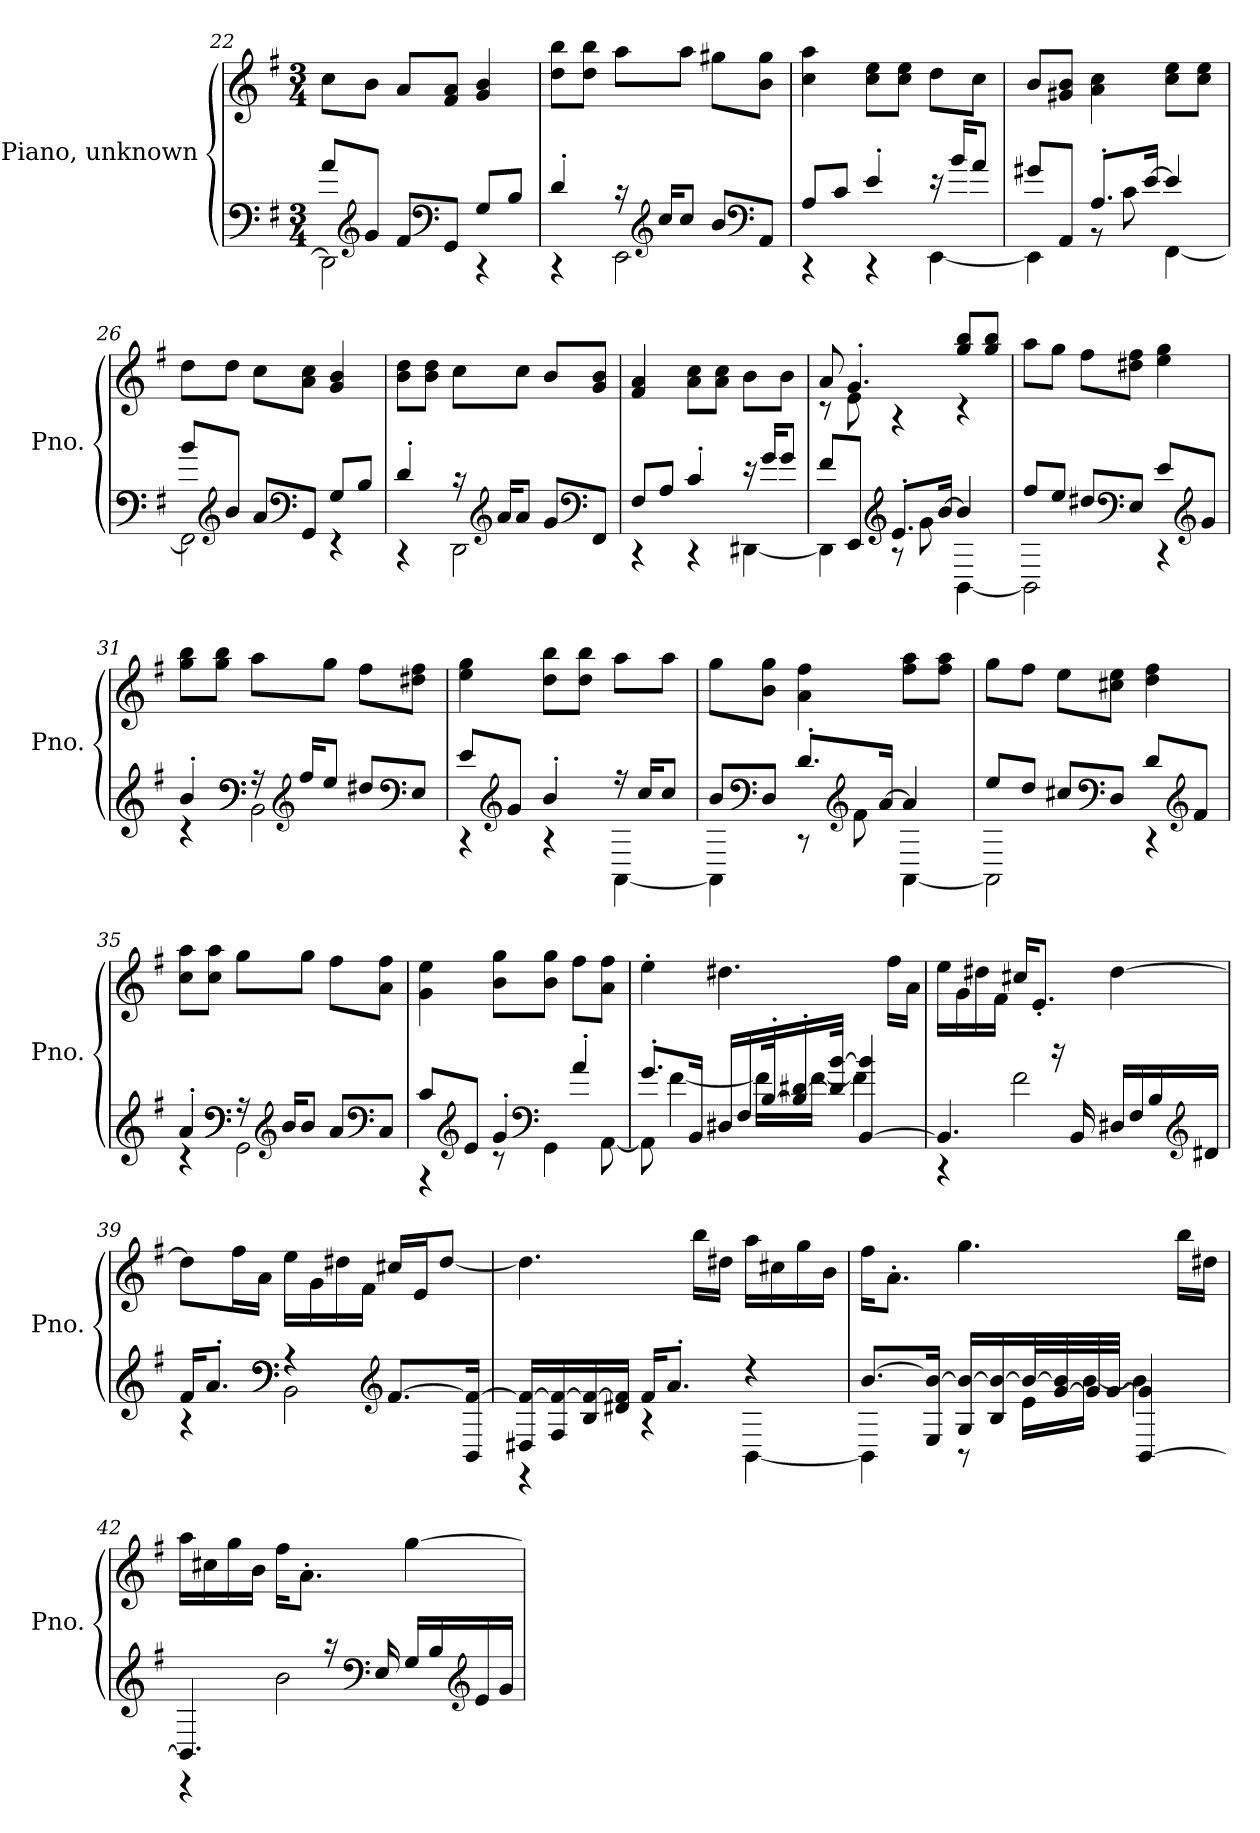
**kern	**kern
*part1	*part1
*staff2	*staff1
*I"Piano, unknown	*
*I'Pno.	*
*clefF4	*clefG2
*k[f#]	*k[f#]
*M3/4	*M3/4
=22	=22
*^	*
8a/L	2DD\]	8cc\L
*clefG2	*	*
8g/J	.	8b\J
8f#/L	.	8a/L
*clefF4	*	*
8GG/J	.	8f#/ 8a/J
8G/L	4r	4g/ 4b/
8B/J	.	.
=23	=23	=23
4d'/	4r	8dd\ 8bb\L
.	.	8dd\ 8bb\J
16r	2EE\	8aa\L
*clefG2	*	*
16cc/KL	.	.
8cc/J	.	8aa\J
8b/L	.	8gg#X\L
*clefF4	*	*
8AA/J	.	8b\ 8gg#\J
=24	=24	=24
8A/L	4r	4cc\ 4aa\
8c/J	.	.
4e'/	4r	8cc\ 8ee\L
.	.	8cc\ 8ee\J
16r	[4EE\	8dd\L
16b/KL	.	.
8a/J	.	8cc\J
!!LO:PB:g=z
=25	=25	=25
8g#X/L	4EE\]	8b/L
8AA/J	.	8g#X/ 8b/J
8.A'/L	8r	4a\ 4cc\
.	8c\	.
[16e/Jk	.	.
4e/]	[4FF#\	8cc\ 8ee\L
.	.	8cc\ 8ee\J
=26	=26	=26
8b/L	2FF#\]	8dd\L
*clefG2	*	*
8b/J	.	8dd\J
8a/L	.	8cc\L
*clefF4	*	*
8GG/J	.	8a\ 8cc\J
8G/L	4r	4g/ 4b/
8B/J	.	.
=27	=27	=27
4d'/	4r	8b\ 8dd\L
.	.	8b\ 8dd\J
16r	2DD\	8cc\L
*clefG2	*	*
16a/KL	.	.
8a/J	.	8cc\J
8g/L	.	8b/L
*clefF4	*	*
8FF#/J	.	8g/ 8b/J
=28	=28	=28
8F#/L	4r	4f#/ 4a/
8A/J	.	.
4c'/	4r	8a\ 8cc\L
.	.	8a\ 8cc\J
16r	[4DD#X\	8b\L
16g/KL	.	.
8g/J	.	8b\J
!!LO:LB:g=z
=29	=29	=29
*	*	*^
8f#/L	4DD#\]	8a/	8r
8EE/J	.	4.g'/	8e\
*clefG2	*	*	*
8.e'/L	8r	.	4r
.	8g\	.	.
[16b/Jk	.	.	.
4b/]	[4BB\	8gg/ 8bb/L	4r
.	.	8gg/ 8bb/J	.
*	*	*v	*v
=30	=30	=30
8ff#/L	2BB\]	8aa\L
8ee/J	.	8gg\J
8dd#X/L	.	8ff#\L
*clefF4	*	*
8E/J	.	8dd#X\ 8ff#\J
8e/L	4r	4ee\ 4gg\
*clefG2	*	*
8g/J	.	.
=31	=31	=31
4b'/	4r	8gg\ 8bb\L
.	.	8gg\ 8bb\J
*clefF4	*	*
16r	2BB\	8aa\L
*clefG2	*	*
16ff#/KL	.	.
8ee/J	.	8gg\J
8dd#X/L	.	8ff#\L
*clefF4	*	*
8E/J	.	8dd#X\ 8ff#\J
!!LO:LB:g=z
=32	=32	=32
8e/L	4r	4ee\ 4gg\
*clefG2	*	*
8g/J	.	.
4b'/	4r	8dd\ 8bb\L
.	.	8dd\ 8bb\J
16r	[4AA\	8aa\L
16cc/KL	.	.
8cc/J	.	8aa\J
=33	=33	=33
8b/L	4AA\]	8gg\L
*clefF4	*	*
8D/J	.	8b\ 8gg\J
8.d'/L	8r	4a\ 4ff#\
*clefG2	*	*
.	8f#\	.
[16a/Jk	.	.
4a/]	[4AA\	8ff#\ 8aa\L
.	.	8ff#\ 8aa\J
=34	=34	=34
8ee/L	2AA\]	8gg\L
8dd/J	.	8ff#\J
8cc#X/L	.	8ee\L
*clefF4	*	*
8D/J	.	8cc#X\ 8ee\J
8d/L	4r	4dd\ 4ff#\
*clefG2	*	*
8f#/J	.	.
!!LO:LB:g=z
=35	=35	=35
4a'/	4r	8cc\ 8aa\L
.	.	8cc\ 8aa\J
*clefF4	*	*
16r	2GG\	8gg\L
*clefG2	*	*
16b/KL	.	.
8b/J	.	8gg\J
8a/L	.	8ff#\L
*clefF4	*	*
8C/J	.	8a\ 8ff#\J
=36	=36	=36
8c/L	4r	4g\ 4ee\
*clefG2	*	*
8e/J	.	.
4g'/	8r	8b\ 8gg\L
*clefF4	*	*
.	4GG\	8b\ 8gg\J
4a'/	.	8ff#\L
.	[8AA\	8a\ 8ff#\J
=37	=37	=37
8.g'/L	8AA\]	4ee'\
.	[4f#\	.
16BB/Jk	.	.
16D#X/LL	.	4.dd#X\
16F#/	.	.
[32B'/K	16f#\LL]	.
16B/]' [16d#X/'	.	.
.	[16f#\JJ	.
32d#/] [32b/JJk	.	.
[4BB/ 4b/]	4f#\]	.
.	.	16ff#\LL
.	.	16a\JJ
!!LO:LB:g=z
=38	=38	=38
4.BB/]	4r	16ee\LL
.	.	16g\
.	.	16dd#X\
.	.	16f#\JJ
.	2f#\	16cc#X/KL
.	.	8.e'/J
16r	.	.
16BB/	.	.
16D#X/LL	.	[4dd#\
16F#/	.	.
16B/	.	.
*clefG2	*	*
16d#X/JJ	.	.
=39	=39	=39
16f#/KL	4r	8dd#\L]
8.a'/J	.	.
.	.	16ff#\L
.	.	16a\JJ
*clefF4	*	*
4r	2BB\	16ee\LL
.	.	16g\
.	.	16dd#X\
.	.	16f#\JJ
*clefG2	*	*
[8.f#/L	.	16cc#X/LL
.	.	16e/J
.	.	[8dd#/J
16BB/ 16f#/_Jk	.	.
!!LO:LB:g=z
=40	=40	=40
16D#X/ 16f#/_LL	4r	4.dd#\]
16F#/ 16f#/_	.	.
16B/ 16f#/_	.	.
16d#X/ 16f#/]JJ	.	.
16f#/KL	4r	.
8.a'/J	.	.
.	.	16bb\LL
.	.	16dd#X\JJ
4r	[4BB\	16aa\LL
.	.	16cc#X\
.	.	16gg\
.	.	16b\JJ
=41	=41	=41
[8.b/L	4BB\]	16ff#\KL
.	.	8.a'\J
16E/ 16b/_Jk	.	.
16G/ 16b/_LL	8r	4.gg\
16B/ 16b/_	.	.
32b/L_	16e\LL	.
[32g/ 32b/]	.	.
32g/]	[16b\JJ	.
[32g/JJJ	.	.
[4BB/ 4g/]	4b\]	.
.	.	16bb\LL
.	.	16dd#X\JJ
!!LO:PB:g=z
=42	=42	=42
4.BB/]	4r	16aa\LL
.	.	16cc#X\
.	.	16gg\
.	.	16b\JJ
.	2b\	16ff#\KL
.	.	8.a'\J
16r	.	.
*clefF4	*	*
16E/	.	.
16G/LL	.	[4gg\
16B/	.	.
*clefG2	*	*
16e/	.	.
16g/JJ	.	.
*v	*v	*
=	=
*-	*-
